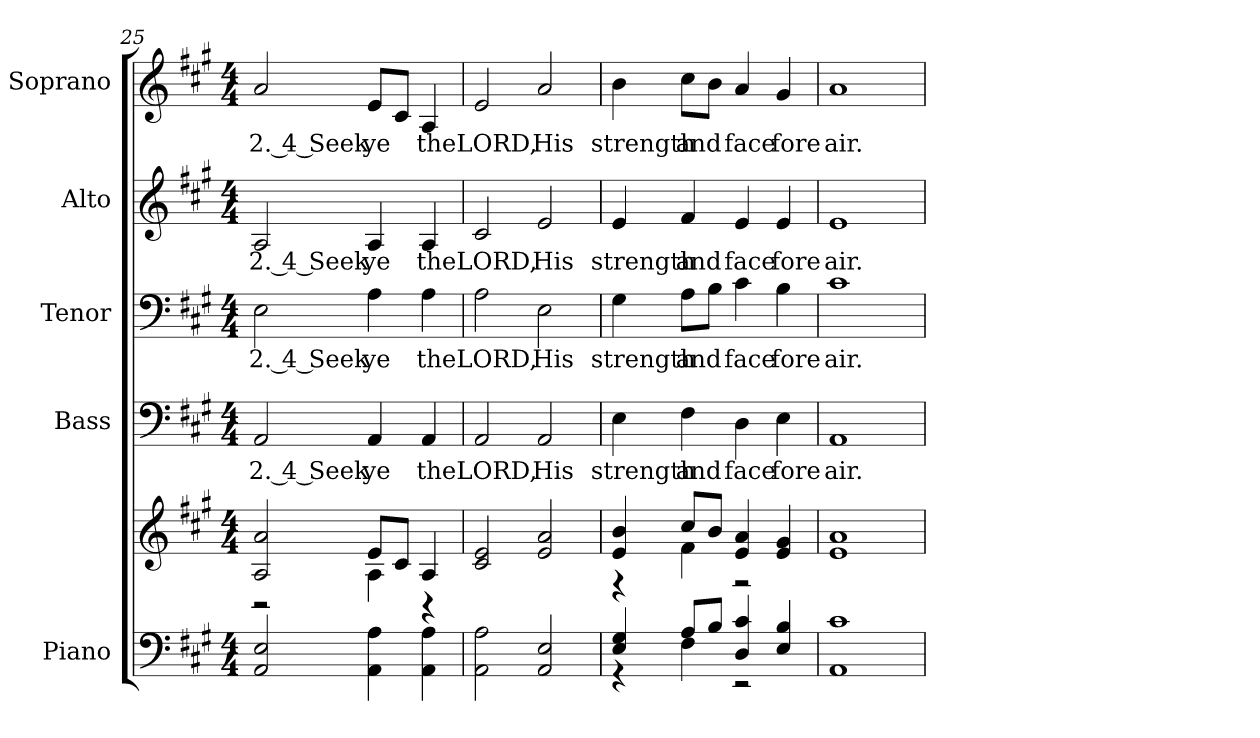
**kern	**kern	**kern	**text	**kern	**text	**kern	**text	**kern	**text
*part5	*part5	*part4	*part4	*part3	*part3	*part2	*part2	*part1	*part1
*staff6	*staff5	*staff4	*staff4	*staff3	*staff3	*staff2	*staff2	*staff1	*staff1
*I"Piano	*	*I"Bass	*	*I"Tenor	*	*I"Alto	*	*I"Soprano	*
*I'Pno.	*	*I'B.	*	*I'T.	*	*I'A.	*	*I'S.	*
!!LO:PB:g=z
*clefF4	*clefG2	*clefF4	*	*clefF4	*	*clefG2	*	*clefG2	*
*k[f#c#g#]	*k[f#c#g#]	*k[f#c#g#]	*	*k[f#c#g#]	*	*k[f#c#g#]	*	*k[f#c#g#]	*
*A:	*A:	*A:	*	*A:	*	*A:	*	*A:	*
*M4/4	*M4/4	*M4/4	*	*M4/4	*	*M4/4	*	*M4/4	*
=25	=25	=25	=25	=25	=25	=25	=25	=25	=25
*	*^	*	*	*	*	*	*	*	*
!	!	!	!	!LO:LY:b:color=#000000	!	!	!	!	!	!
!	!	!	!	!	!	!LO:LY:b:color=#000000	!	!	!	!
!	!	!	!	!	!	!	!	!LO:LY:b:color=#000000	!	!
!	!	!	!	!	!	!	!	!	!	!LO:LY:b:color=#000000
2AAi/ 2Ei	2Ai/ 2ai	2r	2AAi/	2. 4 Seek	2Ei\	2. 4 Seek	2Ai/	2. 4 Seek	2ai/	2. 4 Seek
!	!	!	!	!LO:LY:b:color=#000000	!	!	!	!	!	!
!	!	!	!	!	!	!LO:LY:b:color=#000000	!	!	!	!
!	!	!	!	!	!	!	!	!LO:LY:b:color=#000000	!	!
!	!	!	!	!	!	!	!	!	!	!LO:LY:b:color=#000000
4AAi\ 4Ai	8ei/L	4Ai\	4AAi/	ye	4Ai\	ye	4Ai/	ye	8ei/L	ye
.	8c#i/J	.	.	.	.	.	.	.	8c#i/J	.
!	!	!	!	!LO:LY:b:color=#000000	!	!	!	!	!	!
!	!	!	!	!	!	!LO:LY:b:color=#000000	!	!	!	!
!	!	!	!	!	!	!	!	!LO:LY:b:color=#000000	!	!
!	!	!	!	!	!	!	!	!	!	!LO:LY:b:color=#000000
4AAi\ 4Ai	4Ai/	4r	4AAi/	the	4Ai\	the	4Ai/	the	4Ai/	the
*	*v	*v	*	*	*	*	*	*	*	*
=26	=26	=26	=26	=26	=26	=26	=26	=26	=26
*	*^	*	*	*	*	*	*	*	*
!	!	!	!	!LO:LY:b:color=#000000	!	!	!	!	!	!
*	*v	*v	*	*	*	*	*	*	*	*
*	*^	*	*	*	*	*	*	*	*
!	!	!	!	!	!	!LO:LY:b:color=#000000	!	!	!	!
*	*v	*v	*	*	*	*	*	*	*	*
*	*^	*	*	*	*	*	*	*	*
!	!	!	!	!	!	!	!	!LO:LY:b:color=#000000	!	!
*	*v	*v	*	*	*	*	*	*	*	*
*	*^	*	*	*	*	*	*	*	*
!	!	!	!	!	!	!	!	!	!	!LO:LY:b:color=#000000
*	*v	*v	*	*	*	*	*	*	*	*
2AAi\ 2Ai	2c#i/ 2ei	2AAi/	LORD,	2Ai\	LORD,	2c#i/	LORD,	2ei/	LORD,
!	!	!	!LO:LY:b:color=#000000	!	!	!	!	!	!
!	!	!	!	!	!LO:LY:b:color=#000000	!	!	!	!
!	!	!	!	!	!	!	!LO:LY:b:color=#000000	!	!
!	!	!	!	!	!	!	!	!	!LO:LY:b:color=#000000
2AAi/ 2Ei	2ei/ 2ai	2AAi/	His	2Ei\	His	2ei/	His	2ai/	His
=27	=27	=27	=27	=27	=27	=27	=27	=27	=27
*^	*^	*	*	*	*	*	*	*	*
!	!	!	!	!	!LO:LY:b:color=#000000	!	!	!	!	!	!
!	!	!	!	!	!	!	!LO:LY:b:color=#000000	!	!	!	!
!	!	!	!	!	!	!	!	!	!LO:LY:b:color=#000000	!	!
!	!	!	!	!	!	!	!	!	!	!	!LO:LY:b:color=#000000
4Ei/ 4G#i	4r	4ei/ 4bi	4r	4Ei\	strength	4G#i\	strength	4ei/	strength	4bi\	strength
!	!	!	!	!	!LO:LY:b:color=#000000	!	!	!	!	!	!
!	!	!	!	!	!	!	!LO:LY:b:color=#000000	!	!	!	!
!	!	!	!	!	!	!	!	!	!LO:LY:b:color=#000000	!	!
!	!	!	!	!	!	!	!	!	!	!	!LO:LY:b:color=#000000
8Ai/L	4F#i\	8cc#i/L	4f#i\	4F#i\	and	8Ai\L	and	4f#i/	and	8cc#i\L	and
8Bi/J	.	8bi/J	.	.	.	8Bi\J	.	.	.	8bi\J	.
!	!	!	!	!	!LO:LY:b:color=#000000	!	!	!	!	!	!
!	!	!	!	!	!	!	!LO:LY:b:color=#000000	!	!	!	!
!	!	!	!	!	!	!	!	!	!LO:LY:b:color=#000000	!	!
!	!	!	!	!	!	!	!	!	!	!	!LO:LY:b:color=#000000
4Di/ 4c#i	2r	4ei/ 4ai	2r	4Di\	face	4c#i\	face	4ei/	face	4ai/	face
!	!	!	!	!	!LO:LY:b:color=#000000	!	!	!	!	!	!
!	!	!	!	!	!	!	!LO:LY:b:color=#000000	!	!	!	!
!	!	!	!	!	!	!	!	!	!LO:LY:b:color=#000000	!	!
!	!	!	!	!	!	!	!	!	!	!	!LO:LY:b:color=#000000
4Ei/ 4Bi	.	4ei/ 4g#i	.	4Ei\	fore	4Bi\	fore	4ei/	fore	4g#i/	fore
*v	*v	*	*	*	*	*	*	*	*	*	*
*	*v	*v	*	*	*	*	*	*	*	*
=28	=28	=28	=28	=28	=28	=28	=28	=28	=28
!	!	!	!LO:LY:b:color=#000000	!	!	!	!	!	!
!	!	!	!	!	!LO:LY:b:color=#000000	!	!	!	!
!	!	!	!	!	!	!	!LO:LY:b:color=#000000	!	!
!	!	!	!	!	!	!	!	!	!LO:LY:b:color=#000000
1AAi 1c#i	1ei 1ai	1AAi	air.	1c#i	air.	1ei	air.	1ai	air.
=	=	=	=	=	=	=	=	=	=
*-	*-	*-	*-	*-	*-	*-	*-	*-	*-
